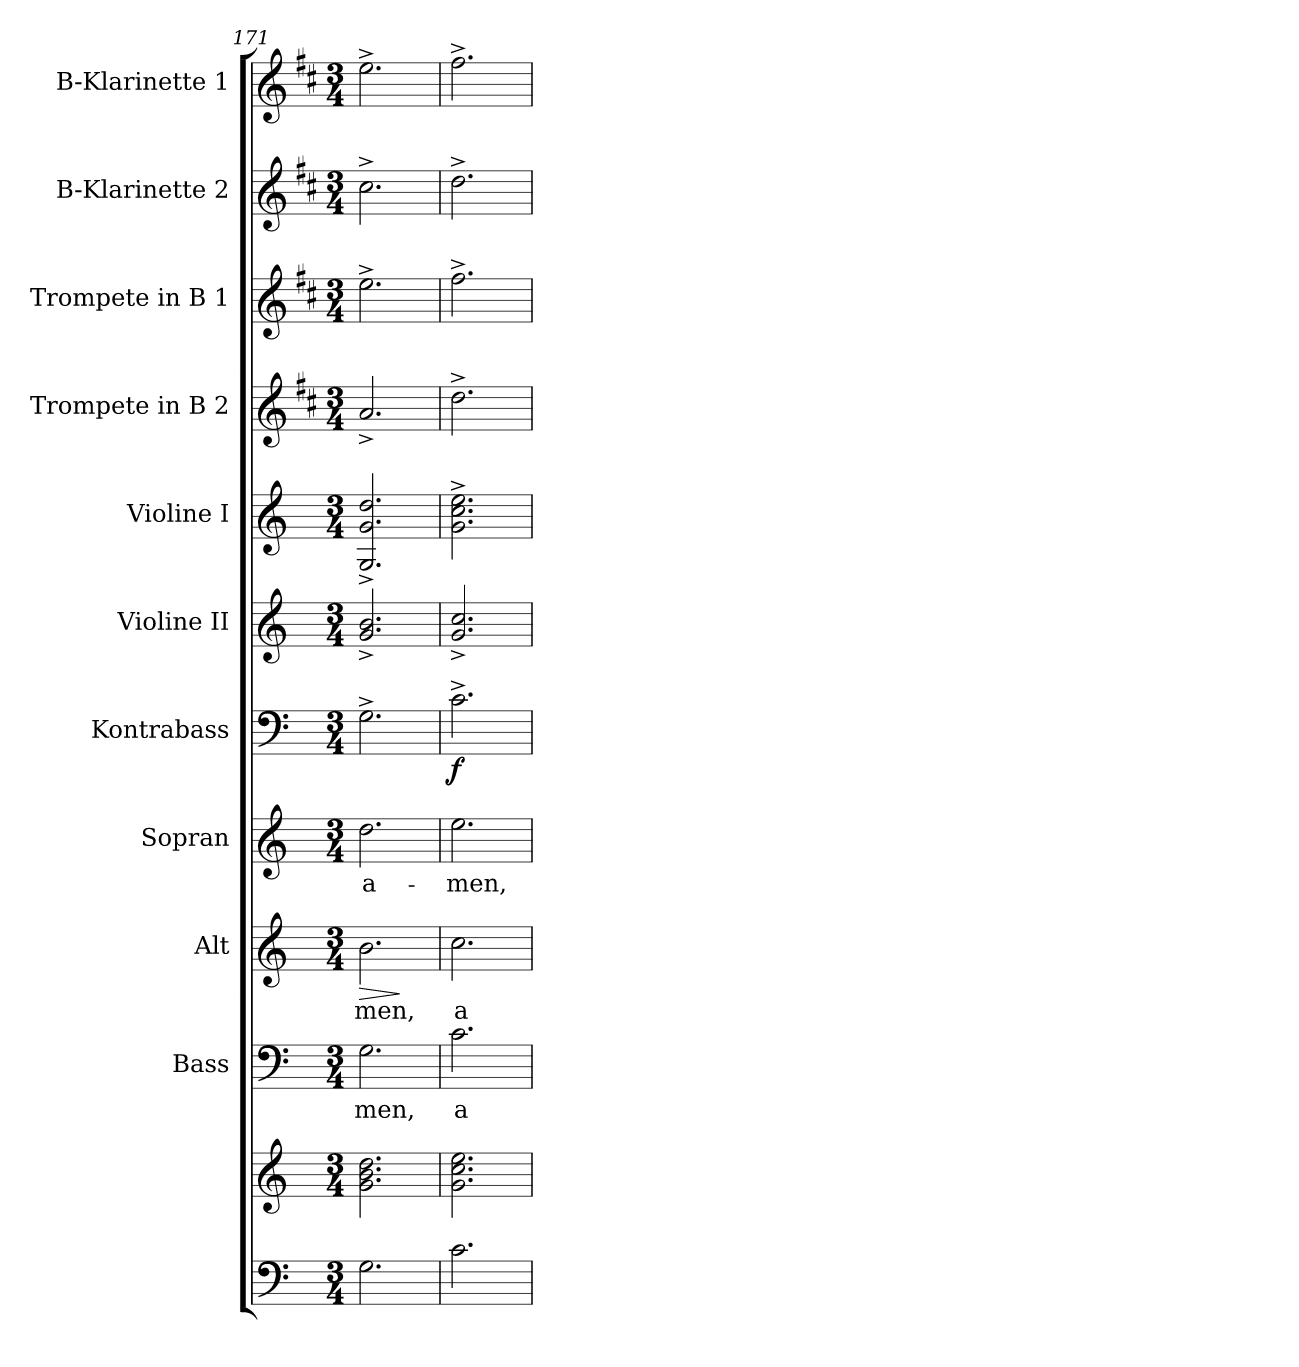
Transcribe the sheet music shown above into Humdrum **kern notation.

**kern	**kern	**kern	**text	**kern	**text	**dynam	**kern	**text	**kern	**dynam	**kern	**kern	**kern	**kern	**kern	**kern
*part11	*part11	*part10	*part10	*part9	*part9	*part9	*part8	*part8	*part7	*part7	*part6	*part5	*part4	*part3	*part2	*part1
*staff12	*staff11	*staff10	*staff10	*staff9	*staff9	*staff9	*staff8	*staff8	*staff7	*staff7	*staff6	*staff5	*staff4	*staff3	*staff2	*staff1
*	*	*I"Bass	*	*I"Alt	*	*	*I"Sopran	*	*I"Kontrabass	*	*I"Violine II	*I"Violine I	*I"Trompete in B 2	*I"Trompete in B 1	*I"B-Klarinette 2	*I"B-Klarinette 1
*	*	*I'B.	*	*I'A.	*	*	*I'S.	*	*I'Kb.	*	*I'Vl. II	*I'Vl. I	*I'Tr. 2	*I'Tr. 1	*I'B Kl. 2	*I'B Kl. 1
*clefF4	*clefG2	*clefF4	*	*clefG2	*	*	*clefG2	*	*clefF4	*	*clefG2	*clefG2	*clefG2	*clefG2	*clefG2	*clefG2
*	*	*	*	*	*	*	*	*	*ITrd7c12	*	*	*	*ITrd1c2	*ITrd1c2	*ITrd1c2	*ITrd1c2
*k[]	*k[]	*k[]	*	*k[]	*	*	*k[]	*	*k[]	*	*k[]	*k[]	*k[]	*k[]	*k[]	*k[]
*C:	*C:	*C:	*	*C:	*	*	*C:	*	*C:	*	*C:	*C:	*C:	*C:	*C:	*C:
*M3/4	*M3/4	*M3/4	*	*M3/4	*	*	*M3/4	*	*M3/4	*	*M3/4	*M3/4	*M3/4	*M3/4	*M3/4	*M3/4
=171	=171	=171	=171	=171	=171	=171	=171	=171	=171	=171	=171	=171	=171	=171	=171	=171
!	!	!	!LO:LY:b	!	!LO:LY:b	!LO:HP:b	!	!LO:LY:b	!	!	!	!	!	!	!	!
2.G\	2.g\ 2.b\ 2.dd\	2.G\	-men,	2.b\	-men,	>	2.dd\	a-	2.GG^>\	.	2.g/^< 2.b/^<	2.G/^< 2.g/^< 2.dd/^<	2.g^</	2.dd^>\	2.b^>\	2.dd^>\
.	.	.	.	.	.	]	.	.	.	.	.	.	.	.	.	.
=172	=172	=172	=172	=172	=172	=172	=172	=172	=172	=172	=172	=172	=172	=172	=172	=172
!	!	!	!LO:LY:b	!	!LO:LY:b	!	!	!LO:LY:b	!	!LO:DY:b	!	!	!	!	!	!
2.c\	2.g\ 2.cc\ 2.ee\	2.c\	a-	2.cc\	a-	.	2.ee\	-men,	2.C^>\	f	2.g/^< 2.cc/^<	2.g\^> 2.cc\^> 2.ee\^>	2.cc^>\	2.ee^>\	2.cc^>\	2.ee^>\
=	=	=	=	=	=	=	=	=	=	=	=	=	=	=	=	=
*-	*-	*-	*-	*-	*-	*-	*-	*-	*-	*-	*-	*-	*-	*-	*-	*-
